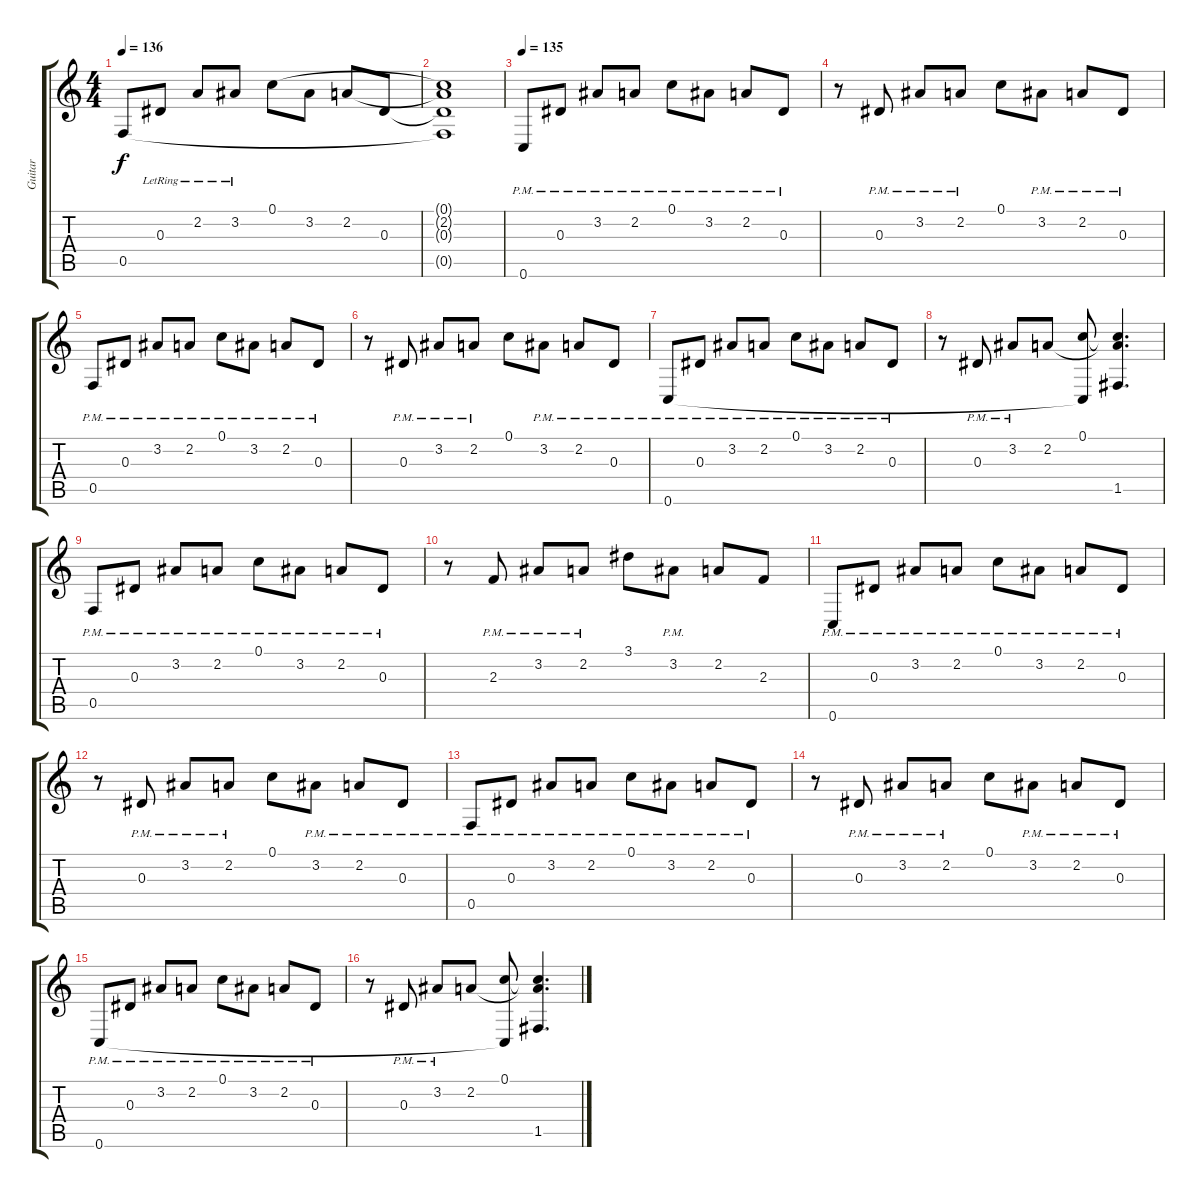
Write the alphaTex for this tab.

\track ("Guitar" "Guitar") {instrument distortionguitar}
\staff {score tabs}
\tuning (C4 G3 Eb3 Bb2 F2 C2) {hide}
\ts (4 4)
\tempo 136
\clef g2
\ks c
0.5.8{dy f} 0.3{lr}.8 2.2{lr}.8 3.2{lr}.8 0.1.8 3.2.8 2.2.8 0.3.8 |
(0.1{t} 2.2{t} 0.3{t} 0.5{t}).1 |
\tempo 135
0.6{pm}.8 0.3{pm}.8 3.2{pm}.8 2.2{pm}.8 0.1{pm}.8 3.2{pm}.8 2.2{pm}.8 0.3{pm}.8 |
r.8 0.3{pm}.8 3.2{pm}.8 2.2{pm}.8 0.1.8 3.2{pm}.8 2.2{pm}.8 0.3{pm}.8 |
0.5{pm}.8 0.3{pm}.8 3.2{pm}.8 2.2{pm}.8 0.1{pm}.8 3.2{pm}.8 2.2{pm}.8 0.3{pm}.8 |
r.8 0.3{pm}.8 3.2{pm}.8 2.2{pm}.8 0.1.8 3.2{pm}.8 2.2{pm}.8 0.3{pm}.8 |
0.6{pm}.8 0.3{pm}.8 3.2{pm}.8 2.2{pm}.8 0.1{pm}.8 3.2{pm}.8 2.2{pm}.8 0.3{pm}.8 |
r.8 0.3{pm}.8 3.2{pm}.8 2.2.8 (0.1 0.6{t}).8 (0.1{t} 2.2{t} 1.5).4{d} |
0.5{pm}.8 0.3{pm}.8 3.2{pm}.8 2.2{pm}.8 0.1{pm}.8 3.2{pm}.8 2.2{pm}.8 0.3{pm}.8 |
r.8 2.3{pm}.8 3.2{pm}.8 2.2{pm}.8 3.1.8 3.2{pm}.8 2.2.8 2.3.8 |
0.6{pm}.8 0.3{pm}.8 3.2{pm}.8 2.2{pm}.8 0.1{pm}.8 3.2{pm}.8 2.2{pm}.8 0.3{pm}.8 |
r.8 0.3{pm}.8 3.2{pm}.8 2.2{pm}.8 0.1.8 3.2{pm}.8 2.2{pm}.8 0.3{pm}.8 |
0.5{pm}.8 0.3{pm}.8 3.2{pm}.8 2.2{pm}.8 0.1{pm}.8 3.2{pm}.8 2.2{pm}.8 0.3{pm}.8 |
r.8 0.3{pm}.8 3.2{pm}.8 2.2{pm}.8 0.1.8 3.2{pm}.8 2.2{pm}.8 0.3{pm}.8 |
0.6{pm}.8 0.3{pm}.8 3.2{pm}.8 2.2{pm}.8 0.1{pm}.8 3.2{pm}.8 2.2{pm}.8 0.3{pm}.8 |
r.8 0.3{pm}.8 3.2{pm}.8 2.2.8 (0.1 0.6{t}).8 (0.1{t} 2.2{t} 1.5).4{d}
